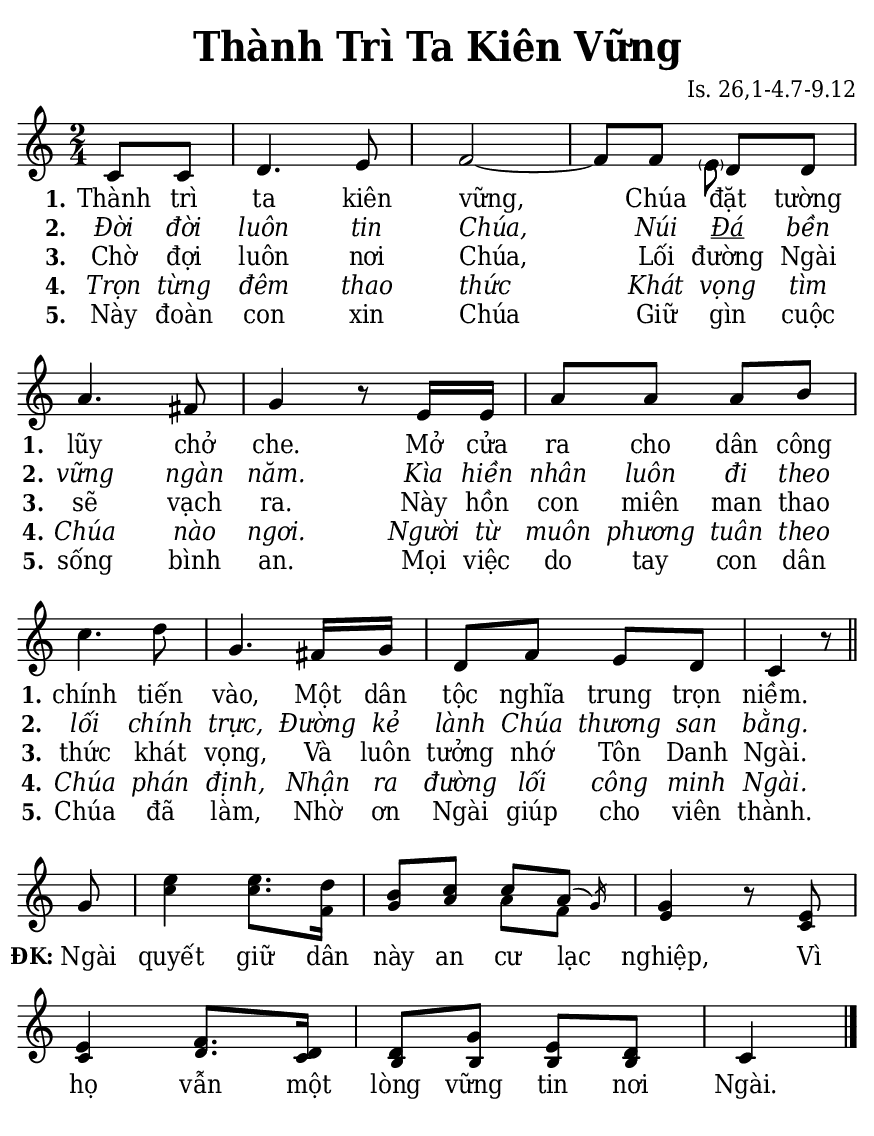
% Cài đặt chung\
\version "2.22.1"
\include "english.ly"

\header {
  title = \markup { \fontsize #1 "Thành Trì Ta Kiên Vững" }
  composer = "Is. 26,1-4.7-9.12"
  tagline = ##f
}

% Nhạc phiên khúc
nhacPhienKhucSop = \relative c' {
  \partial 4 c8 c |
  d4. e8 |
  f2 ~ |
  f8 f
  <<
    {
      d
    }
    \new Voice = "beSop" {
      \voiceTwo
      \stemDown
      \once \override NoteColumn.force-hshift = #-1.2
      \parenthesize
      e
    }
  >>
  \oneVoice
  d |
  a'4. fs8 |
  g4 r8 e16 e |
  a8 a a b |
  c4. d8 |
  g,4. fs16 g |
  d8 f e d |
  c4 r8 \bar "||" \break
  
  <> \tweak extra-offset #'(-6.5 . -2.5) _\markup { \bold "ĐK:" }
  g' |
  e'4 e8. d16 |
  b8 c c
  \afterGrace a ({
    \override Flag.stroke-style = #"grace"
    g16)}
  \revert Flag.stroke-style
  g4 r8 e |
  e4 f8. d16 |
  d8 g e d |
  c4 \bar "|."
}

nhacPhienKhucAlto = \relative c'' {
  r4 |
  R2*9
  r4.
  g8 |
  c4 c8. f,16 |
  g8 a a [f] |
  e4 r8 c |
  c4 d8. c16 |
  b8 b b b |
  c4
}

% Lời phiên khúc
loiPhienKhucSop = \lyrics {
  <<
    {
      \set stanza = "1."
      Thành trì ta kiên vững,
      Chúa đặt tường lũy chở che.
      Mở cửa ra cho dân công chính tiến vào,
      Một dân tộc nghĩa trung trọn niềm.
    }
    \new Lyrics {
	    \set associatedVoice = "beSop"
	    \set stanza = "2."
      \override Lyrics.LyricText.font-shape = #'italic
	    Đời đời luôn tin Chúa,
	    Núi \markup { \italic \underline "Đá" }
	    bền vững ngàn năm.
	    Kìa hiền nhân luôn đi theo lối chính trực,
	    Đường kẻ lành Chúa thương san bằng.
    }
    \new Lyrics {
	    \set associatedVoice = "beSop"
	    \set stanza = "3."
	    Chờ đợi luôn nơi Chúa,
	    Lối đường Ngài sẽ vạch ra.
	    Này hồn con miên man thao thức khát vọng,
	    Và luôn tưởng nhớ Tôn Danh Ngài.
    }
    \new Lyrics {
	    \set associatedVoice = "beSop"
	    \set stanza = "4."
      \override Lyrics.LyricText.font-shape = #'italic
	    Trọn từng đêm thao thức
	    Khát vọng tìm Chúa nào ngơi.
	    Người từ muôn phương tuân theo Chúa phán định,
	    Nhận ra đường lối công minh Ngài.
    }
    \new Lyrics {
	    \set associatedVoice = "beSop"
	    \set stanza = "5."
	    Này đoàn con xin Chúa
	    Giữ gìn cuộc sống bình an.
	    Mọi việc do tay con dân Chúa đã làm,
	    Nhờ ơn Ngài giúp cho viên thành.
    }
  >>
  %\set stanza = "ĐK:"
  \set stanza = ""
  Ngài quyết giữ dân này an cư lạc nghiệp,
  Vì họ vẫn một lòng vững tin nơi Ngài.
}

% Dàn trang
\paper {
  #(set-paper-size "a5")
  top-margin = 3\mm
  bottom-margin = 3\mm
  left-margin = 3\mm
  right-margin = 3\mm
  indent = #0
  #(define fonts
	 (make-pango-font-tree "Deja Vu Serif Condensed"
	 		       "Deja Vu Serif Condensed"
			       "Deja Vu Serif Condensed"
			       (/ 20 20)))
  print-page-number = ##f
  page-count = 1
  system-system-spacing = #'((basic-distance . 0.1) (padding . 3))
}

TongNhip = {
  \key c \major \time 2/4
  \set Timing.beamExceptions = #'()
  \set Timing.baseMoment = #(ly:make-moment 1/4)
}

% mã nguồn cho những chức năng chưa hỗ trợ trong phiên bản lilypond hiện tại
% cung cấp bởi cộng đồng lilypond khi gửi email đến lilypond-user@gnu.org
% Đổi kích thước nốt cho bè phụ
notBePhu =
#(define-music-function (font-size music) (number? ly:music?)
   (for-some-music
     (lambda (m)
       (if (music-is-of-type? m 'rhythmic-event)
           (begin
             (set! (ly:music-property m 'tweaks)
                   (cons `(font-size . ,font-size)
                         (ly:music-property m 'tweaks)))
             #t)
           #f))
     music)
   music)

% in số phiên khúc trên mỗi dòng
#(define (add-grob-definition grob-name grob-entry)
    (set! all-grob-descriptions
          (cons ((@@ (lily) completize-grob-entry)
                 (cons grob-name grob-entry))
                all-grob-descriptions)))

#(add-grob-definition
   'StanzaNumberSpanner
   `((direction . ,LEFT)
     (font-series . bold)
     (padding . 1)
     (side-axis . ,X)
     (stencil . ,ly:text-interface::print)
     (X-offset . ,ly:side-position-interface::x-aligned-side)
     (Y-extent . ,grob::always-Y-extent-from-stencil)
     (meta . ((class . Spanner)
              (interfaces . (font-interface
                             side-position-interface
                             stanza-number-interface
                             text-interface))))))

\layout {
   \context {
     \Global
     \grobdescriptions #all-grob-descriptions
   }
   \context {
     \Score
     \remove Stanza_number_align_engraver
     \consists
       #(lambda (context)
          (let ((texts '())
                (syllables '()))
            (make-engraver
             (acknowledgers
              ((stanza-number-interface engraver grob source-engraver)
                 (set! texts (cons grob texts)))
              ((lyric-syllable-interface engraver grob source-engraver)
                 (set! syllables (cons grob syllables))))
             ((stop-translation-timestep engraver)
                (for-each
                 (lambda (text)
                   (for-each
                    (lambda (syllable)
                      (ly:pointer-group-interface::add-grob text
'side-support-elements syllable))
                    syllables))
                 texts)
                (set! syllables '())))))
   }
   \context {
     \Lyrics
     \remove Stanza_number_engraver
     \consists
       #(lambda (context)
          (let ((text #f)
                (last-stanza #f))
            (make-engraver
             ((process-music engraver)
                (let ((stanza (ly:context-property context 'stanza #f)))
                  (if (and stanza (not (equal? stanza last-stanza)))
                      (let ((column (ly:context-property context
'currentCommandColumn)))
                        (set! last-stanza stanza)
                        (if text
                            (ly:spanner-set-bound! text RIGHT column))

                        (set! text (ly:engraver-make-grob engraver
'StanzaNumberSpanner '()))
                        (ly:grob-set-property! text 'text stanza)
                        (ly:spanner-set-bound! text LEFT column)))))
             ((finalize engraver)
                (if text
                    (let ((column (ly:context-property context
'currentCommandColumn)))
                      (ly:spanner-set-bound! text RIGHT column)))))))
     \override StanzaNumberSpanner.horizon-padding = 10000
   }
}
% kết thúc mã nguồn

\score {
  \new ChoirStaff <<
    \new Staff \with {
        \consists "Merge_rests_engraver"
        printPartCombineTexts = ##f
      }
      <<
      \new Voice \TongNhip \partCombine 
        \nhacPhienKhucSop
        \notBePhu -1 { \nhacPhienKhucAlto }
      \new NullVoice = beSop \nhacPhienKhucSop
      \new Lyrics \lyricsto beSop \loiPhienKhucSop
      >>
  >>
  \layout {
    \override Lyrics.LyricSpace.minimum-distance = #1.5
    \override Score.BarNumber.break-visibility = ##(#f #f #f)
    \override Score.SpacingSpanner.uniform-stretching = ##t
  } 
}
